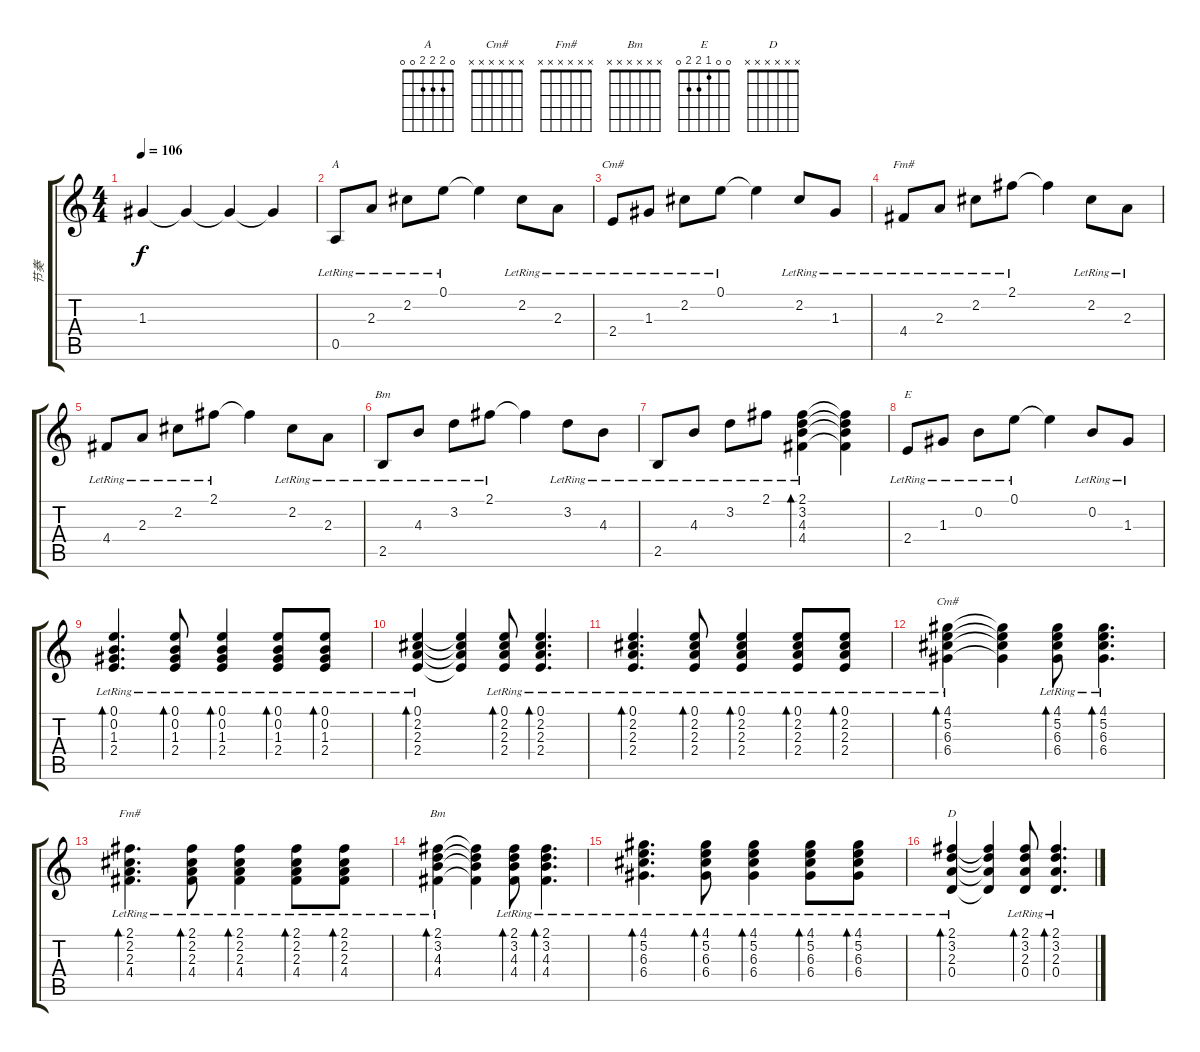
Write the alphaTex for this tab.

\track ("节奏" "节奏") {instrument acousticguitarsteel}
\staff {score tabs}
\tuning (E4 B3 G3 D3 A2 E2) {hide}
\chord ("A" 0 2 2 2 0 0)
\chord ("Cm#" 0 2 1 2 0 0)
\chord ("Fm#" 2 2 2 4 4 2) {firstfret 2 barre 2}
\chord ("Bm" 2 3 4 4 2 2) {firstfret 2 barre 2}
\chord ("E" 0 0 1 2 2 0)
\chord ("Cm#" x x x x x x)
\chord ("Fm#" x x x x x x)
\chord ("Bm" x x x x x x)
\chord ("D" x x x x x x)
\ts (4 4)
\tempo 106
\clef g2
\ks c
1.3{t}.4{dy f} 1.3{t}.4 1.3{t}.4 1.3{t}.4 |
0.5{lr}.8{ch "A"} 2.3{lr}.8 2.2{lr}.8 0.1{lr}.8 0.1{t}.4 2.2{lr}.8 2.3{lr}.8 |
2.4{lr}.8{ch "Cm#"} 1.3{lr}.8 2.2{lr}.8 0.1{lr}.8 0.1{t}.4 2.2{lr}.8 1.3{lr}.8 |
4.4{lr}.8{ch "Fm#"} 2.3{lr}.8 2.2{lr}.8 2.1{lr}.8 2.1{t}.4 2.2{lr}.8 2.3{lr}.8 |
4.4{lr}.8 2.3{lr}.8 2.2{lr}.8 2.1{lr}.8 2.1{t}.4 2.2{lr}.8 2.3{lr}.8 |
2.5{lr}.8{ch "Bm"} 4.3{lr}.8 3.2{lr}.8 2.1{lr}.8 2.1{t}.4 3.2{lr}.8 4.3{lr}.8 |
2.5{lr}.8 4.3{lr}.8 3.2{lr}.8 2.1{lr}.8 (2.1{lr} 3.2{lr} 4.3{lr} 4.4{lr}).4{bd 240} (2.1{t} 3.2{t} 4.3{t} 4.4{t}).4 |
2.4{lr}.8{ch "E"} 1.3{lr}.8 0.2{lr}.8 0.1{lr}.8 0.1{t}.4 0.2{lr}.8 1.3{lr}.8 |
(0.1{lr} 0.2{lr} 1.3{lr} 2.4{lr}).4{d bd 60} (0.1{lr} 0.2{lr} 1.3{lr} 2.4{lr}).8{bd 60} (0.1{lr} 0.2{lr} 1.3{lr} 2.4{lr}).4{bd 60} (0.1{lr} 0.2{lr} 1.3{lr} 2.4{lr}).8{bd 60} (0.1{lr} 0.2{lr} 1.3{lr} 2.4{lr}).8{bd 60} |
(0.1{lr} 2.2{lr} 2.3{lr} 2.4{lr}).4{bd 60} (0.1{t} 2.2{t} 2.3{t} 2.4{t}).4 (0.1{lr} 2.2{lr} 2.3{lr} 2.4{lr}).8{bd 60} (0.1{lr} 2.2{lr} 2.3{lr} 2.4{lr}).4{d bd 60} |
(0.1{lr} 2.2{lr} 2.3{lr} 2.4{lr}).4{d bd 60} (0.1{lr} 2.2{lr} 2.3{lr} 2.4{lr}).8{bd 60} (0.1{lr} 2.2{lr} 2.3{lr} 2.4{lr}).4{bd 60} (0.1{lr} 2.2{lr} 2.3{lr} 2.4{lr}).8{bd 60} (0.1{lr} 2.2{lr} 2.3{lr} 2.4{lr}).8{bd 60} |
(4.1{lr} 5.2{lr} 6.3{lr} 6.4{lr}).4{bd 60 ch "Cm#"} (4.1{t} 5.2{t} 6.3{t} 6.4{t}).4 (4.1{lr} 5.2{lr} 6.3{lr} 6.4{lr}).8{bd 60} (4.1{lr} 5.2{lr} 6.3{lr} 6.4{lr}).4{d bd 60} |
(2.1{lr} 2.2{lr} 2.3{lr} 4.4{lr}).4{d bd 60 ch "Fm#"} (2.1{lr} 2.2{lr} 2.3{lr} 4.4{lr}).8{bd 60} (2.1{lr} 2.2{lr} 2.3{lr} 4.4{lr}).4{bd 60} (2.1{lr} 2.2{lr} 2.3{lr} 4.4{lr}).8{bd 60} (2.1{lr} 2.2{lr} 2.3{lr} 4.4{lr}).8{bd 60} |
(2.1{lr} 3.2{lr} 4.3{lr} 4.4{lr}).4{bd 60 ch "Bm"} (2.1{t} 3.2{t} 4.3{t} 4.4{t}).4 (2.1{lr} 3.2{lr} 4.3{lr} 4.4{lr}).8{bd 60} (2.1{lr} 3.2{lr} 4.3{lr} 4.4{lr}).4{d bd 60} |
(4.1{lr} 5.2{lr} 6.3{lr} 6.4{lr}).4{d bd 60} (4.1{lr} 5.2{lr} 6.3{lr} 6.4{lr}).8{bd 60} (4.1{lr} 5.2{lr} 6.3{lr} 6.4{lr}).4{bd 60} (4.1{lr} 5.2{lr} 6.3{lr} 6.4{lr}).8{bd 60} (4.1{lr} 5.2{lr} 6.3{lr} 6.4{lr}).8{bd 60} |
(2.1{lr} 3.2{lr} 2.3{lr} 0.4{lr}).4{bd 60 ch "D"} (2.1{t} 3.2{t} 2.3{t} 0.4{t}).4 (2.1{lr} 3.2{lr} 2.3{lr} 0.4{lr}).8{bd 60} (2.1{lr} 3.2{lr} 2.3{lr} 0.4{lr}).4{d bd 60}
